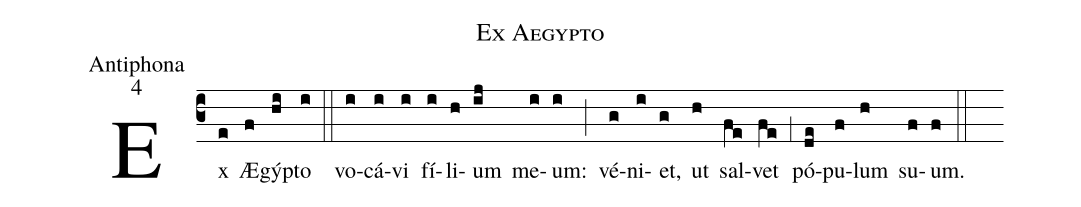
name:Ex Aegypto;
office-part:Antiphona;
mode:4;
%%
(c3) Ex(e) Æ(f)gýp(hi)to(i) (::)
vo(i)cá(i)vi(i) fí(i)li(h)um(ij) me(i)um:(i) (;) vé(g)ni(i)et,(g) ut(h) sal(fe)vet(fe) (,1) pó(de)pu(f)lum(h) su(f)um.(f) (::)
